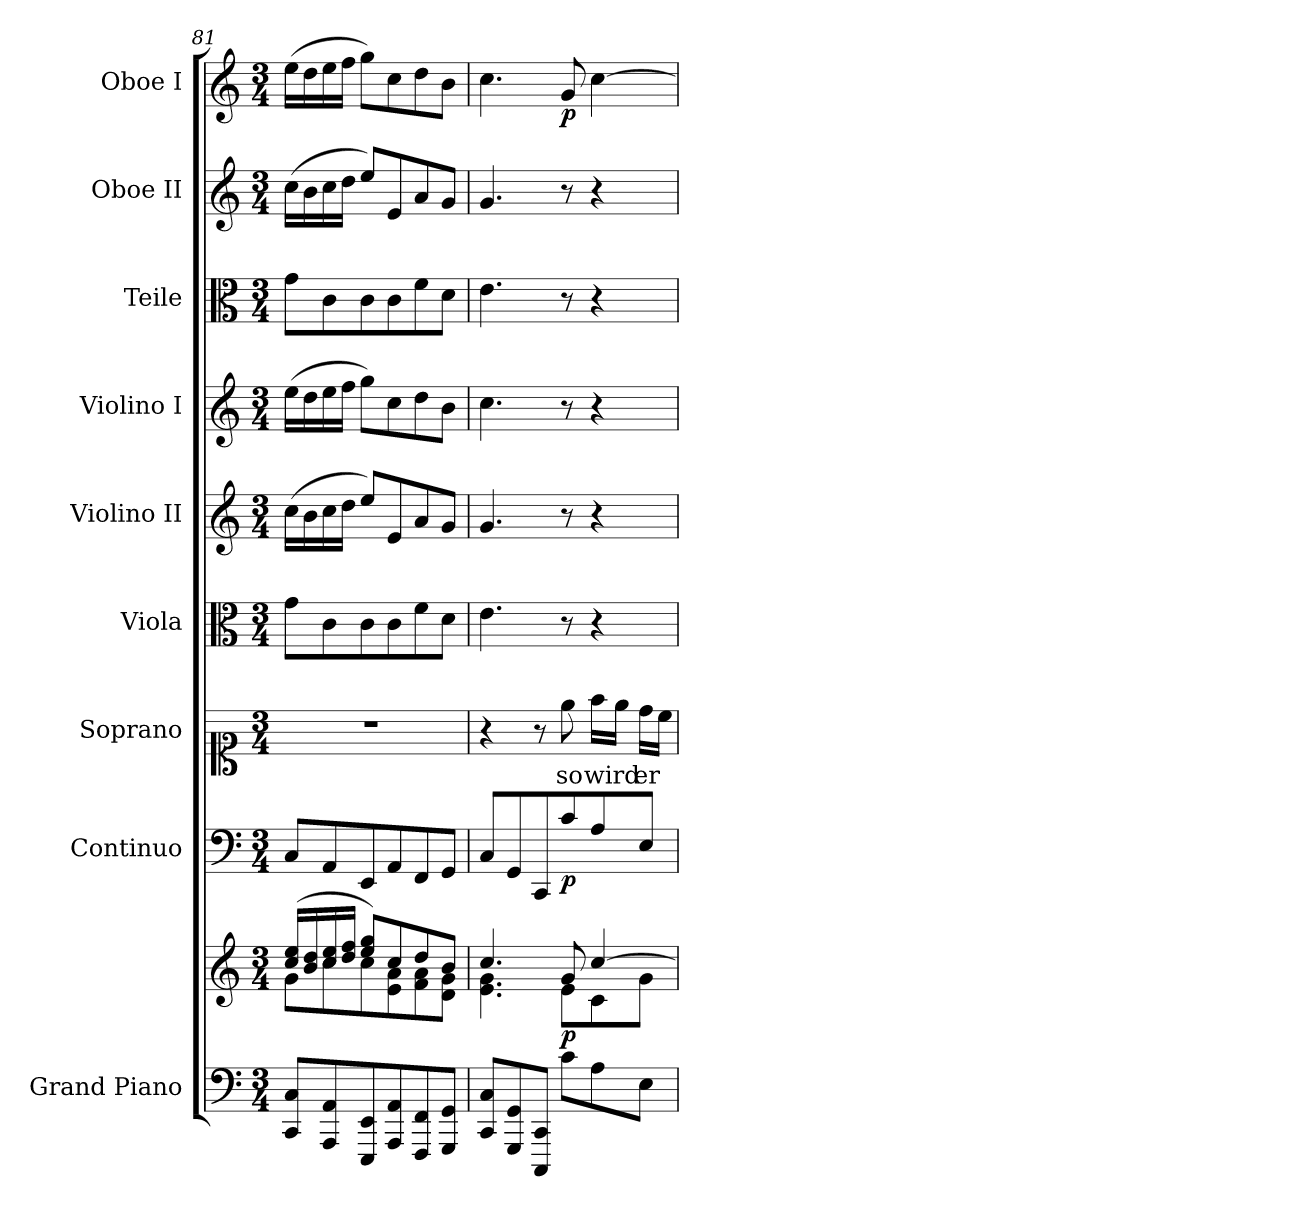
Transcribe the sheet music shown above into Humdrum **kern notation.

**kern	**kern	**dynam	**kern	**dynam	**kern	**text	**kern	**kern	**kern	**kern	**kern	**kern	**dynam
*part9	*part9	*part9	*part8	*part8	*part7	*part7	*part6	*part5	*part4	*part3	*part2	*part1	*part1
*staff10	*staff9	*staff9/10	*staff8	*staff8	*staff7	*staff7	*staff6	*staff5	*staff4	*staff3	*staff2	*staff1	*staff1
*I"Grand Piano	*	*	*I"Continuo	*	*I"Soprano	*	*I"Viola	*I"Violino II	*I"Violino I	*I"Teile	*I"Oboe II	*I"Oboe I	*
*I'Pno	*	*	*	*	*	*	*	*	*	*	*I'Ob	*I'Ob	*
*clefF4	*clefG2	*	*clefF4	*	*clefC1	*	*clefC3	*clefG2	*clefG2	*clefC3	*clefG2	*clefG2	*
*k[]	*k[]	*	*k[]	*	*k[]	*	*k[]	*k[]	*k[]	*k[]	*k[]	*k[]	*
*M3/4	*M3/4	*	*M3/4	*	*M3/4	*	*M3/4	*M3/4	*M3/4	*M3/4	*M3/4	*M3/4	*
=81	=81	=81	=81	=81	=81	=81	=81	=81	=81	=81	=81	=81	=81
*	*^	*	*	*	*	*	*	*	*	*	*	*	*
8CC/ 8C/L	(>16cc/ 16ee/LL	8g\L	.	8C/L	.	2.r	.	8g\L	(>16cc\LL	(>16ee\LL	8g\L	(>16cc\LL	(>16ee\LL	.
.	16b/ 16dd/	.	.	.	.	.	.	.	16b\	16dd\	.	16b\	16dd\	.
8AAA/ 8AA/	16cc/ 16ee/	8cc\	.	8AA/	.	.	.	8c\	16cc\	16ee\	8c\	16cc\	16ee\	.
.	16dd/ 16ff/JJ	.	.	.	.	.	.	.	16dd\JJ	16ff\JJ	.	16dd\JJ	16ff\JJ	.
8EEE/ 8EE/	8ee/ 8gg/L)	8cc\	.	8EE/	.	.	.	8c\	8ee/L)	8gg\L)	8c\	8ee/L)	8gg\L)	.
8AAA/ 8AA/	8cc/	8e\ 8a\	.	8AA/	.	.	.	8c\	8e/	8cc\	8c\	8e/	8cc\	.
8FFF/ 8FF/	8dd/	8f\ 8a\	.	8FF/	.	.	.	8f\	8a/	8dd\	8f\	8a/	8dd\	.
8GGG/ 8GG/J	8b/J	8d\ 8g\J	.	8GG/J	.	.	.	8d\J	8g/J	8b\J	8d\J	8g/J	8b\J	.
=82	=82	=82	=82	=82	=82	=82	=82	=82	=82	=82	=82	=82	=82	=82
8CC/ 8C/L	4.cc/	4.e\ 4.g\	.	8C/L	.	4r	.	4.e\	4.g/	4.cc\	4.e\	4.g/	4.cc\	.
8GGG/ 8GG/	.	.	.	8GG/	.	.	.	.	.	.	.	.	.	.
8CCC/ 8CC/J	.	.	.	8CC/	.	8r	.	.	.	.	.	.	.	.
!	!	!	!LO:DY:b	!	!LO:DY:b	!	!LO:LY:b	!	!	!	!	!	!	!LO:DY:b
8c\L	8g/	8e\L	p	8c/	p	8ee\	so	8r	8r	8r	8r	8r	8g/	p
!	!	!	!	!	!	!	!LO:LY:b	!	!	!	!	!	!	!
8A\	[4cc/	8c\	.	8A/	.	16ff\LL	wird	4r	4r	4r	4r	4r	[4cc\	.
.	.	.	.	.	.	16ee\JJ	.	.	.	.	.	.	.	.
!	!	!	!	!	!	!	!LO:LY:b	!	!	!	!	!	!	!
8E\J	.	8g\J	.	8E/J	.	16dd\LL	er	.	.	.	.	.	.	.
.	.	.	.	.	.	16cc\JJ	.	.	.	.	.	.	.	.
*	*v	*v	*	*	*	*	*	*	*	*	*	*	*	*
=	=	=	=	=	=	=	=	=	=	=	=	=	=
*-	*-	*-	*-	*-	*-	*-	*-	*-	*-	*-	*-	*-	*-
